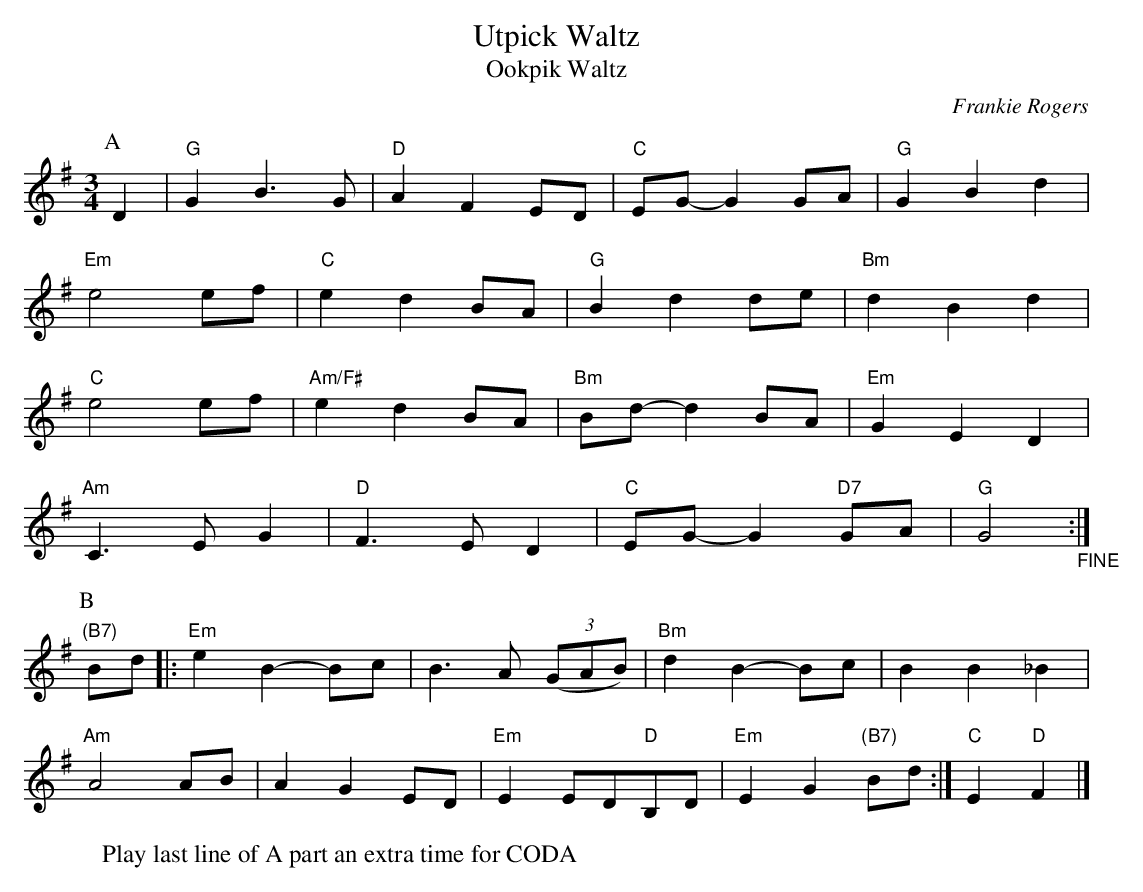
X:1
T:Utpick Waltz
T:Ookpik Waltz
C:Frankie Rogers
M:3/4
L:1/4
K:G
P:A
D|"G"GB>G | "D"AF E/D/|"C"E/G/-G G/A/|"G"GBd|
"Em"e2 e/f/|"C"ed B/A/|"G"Bd d/e/|"Bm"dBd|
"C"e2 e/f/|"Am/F#"ed B/A/|"Bm"B/d/-d B/A/|"Em"GED|
"Am"C>EG| "D"F>ED|"C"E/G/-G"D7"G/A/|"G"G2"_FINE":|
P:B
"(B7)"B/d/|:"Em"eB-B/c/|B>A ((3G/A/B/)|"Bm"dB-B/c/|B B_B|
"Am"A2 A/B/|AG E/D/| "Em"E E/D/"D"B,/D/|"Em"EG "(B7)"B/d/:|"C"E "D"F|]
W:Play last line of A part an extra time for CODA
